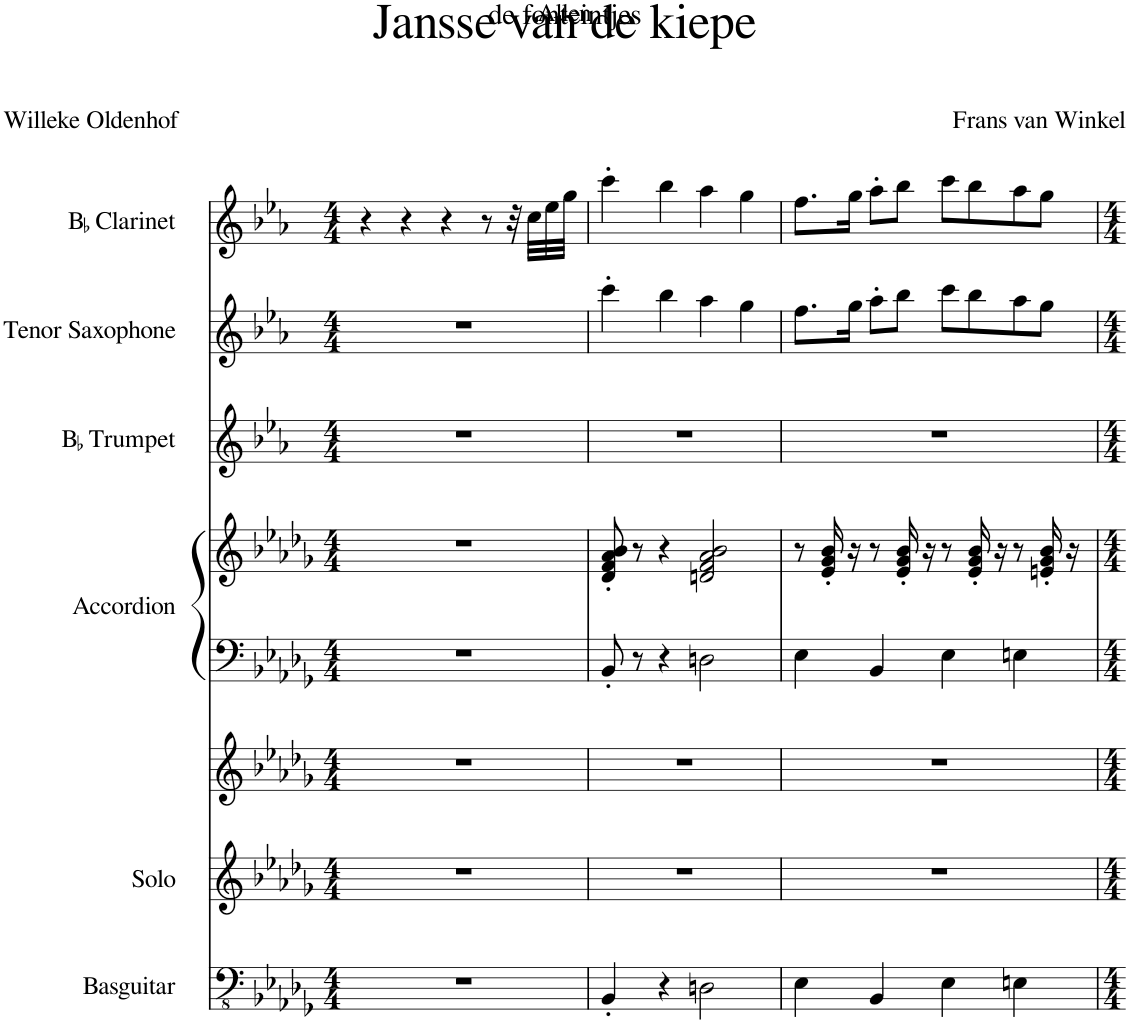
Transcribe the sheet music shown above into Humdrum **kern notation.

**kern	**kern	**kern	**kern	**kern	**kern	**kern	**kern
*part7	*part6	*part5	*part4	*part4	*part3	*part2	*part1
*staff8	*staff7	*staff6	*staff5	*staff4	*staff3	*staff2	*staff1
*I"Basguitar	*I"Solo	*I"Soprano	*I"Accordion	*	*I"BaccidentalFlat Trumpet	*I"Tenor Saxophone	*I"BaccidentalFlat Clarinet
*I'Basguitar	*I'Solo	*I'S	*I'Acc.	*	*I'BaccidentalFlat Tpt.	*I'T. Sax.	*I'BaccidentalFlat Cl.
*clefFv4	*clefG2	*clefG2	*clefF4	*clefG2	*clefG2	*clefG2	*clefG2
*	*	*	*	*	*Trd1c2	*Trd8c14	*Trd1c2
*k[b-e-a-d-g-]	*k[b-e-a-d-g-]	*k[b-e-a-d-g-]	*k[b-e-a-d-g-]	*k[b-e-a-d-g-]	*k[b-e-a-]	*k[b-e-a-]	*k[b-e-a-]
*M4/4	*M4/4	*M4/4	*M4/4	*M4/4	*M4/4	*M4/4	*M4/4
=1	=1	=1	=1	=1	=1	=1	=1
1r	1r	1r	1r	1r	1r	1r	4r
.	.	.	.	.	.	.	4r
.	.	.	.	.	.	.	4r
.	.	.	.	.	.	.	8r
.	.	.	.	.	.	.	32r
.	.	.	.	.	.	.	32cc\LLL
.	.	.	.	.	.	.	32ee-\
.	.	.	.	.	.	.	32gg\JJJ
=2	=2	=2	=2	=2	=2	=2	=2
4BBB-'/	1r	1r	8BB-'/	8d-/' 8f/' 8a-/' 8b-/'	1r	4ccc'\	4ccc'\
.	.	.	8r	8r	.	.	.
4r	.	.	4r	4r	.	4bb-\	4bb-\
2DDn\	.	.	2Dn\	2dn/ 2f/ 2a-/ 2b-/	.	4aa-\	4aa-\
.	.	.	.	.	.	4gg\	4gg\
=3	=3	=3	=3	=3	=3	=3	=3
4EE-\	1r	1r	4E-\	8r	1r	8.ff\L	8.ff\L
.	.	.	.	16e-/' 16g-/' 16b-/'	.	.	.
.	.	.	.	16r	.	16gg\Jk	16gg\Jk
4BBB-/	.	.	4BB-/	8r	.	8aa-'\L	8aa-'\L
.	.	.	.	16e-/' 16g-/' 16b-/'	.	8bb-\J	8bb-\J
.	.	.	.	16r	.	.	.
4EE-\	.	.	4E-\	8r	.	8ccc\L	8ccc\L
.	.	.	.	16e-/' 16g-/' 16b-/'	.	8bb-\	8bb-\
.	.	.	.	16r	.	.	.
4EEn\	.	.	4En\	8r	.	8aa-\	8aa-\
.	.	.	.	16en/' 16g-/' 16b-/'	.	8gg\J	8gg\J
.	.	.	.	16r	.	.	.
=	=	=	=	=	=	=	=
*-	*-	*-	*-	*-	*-	*-	*-
